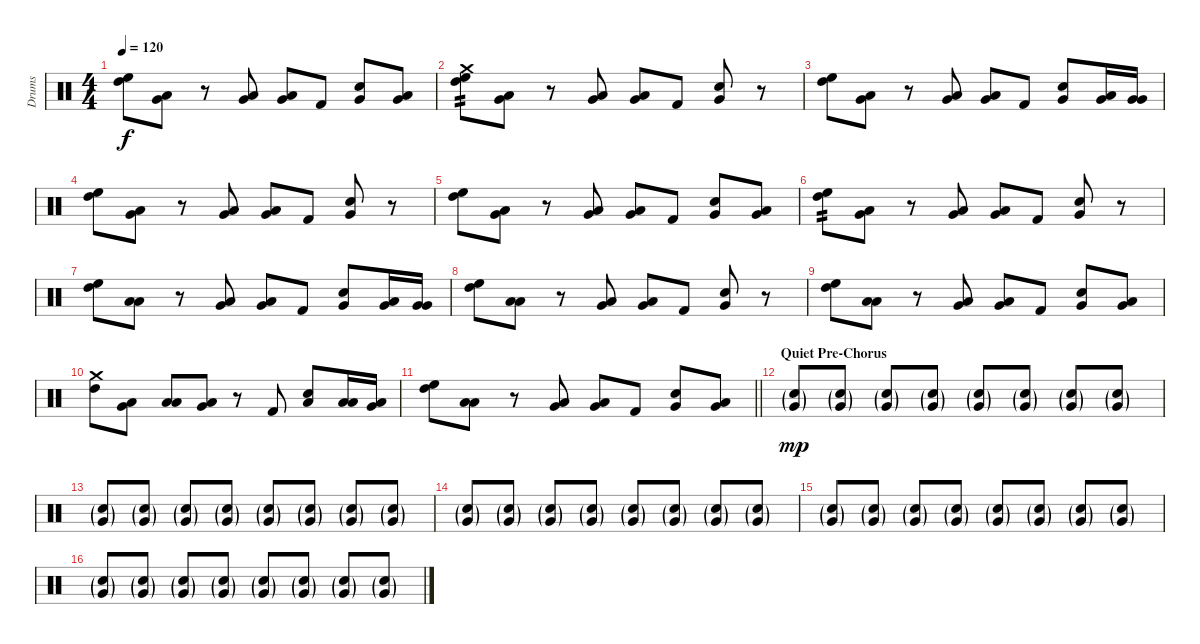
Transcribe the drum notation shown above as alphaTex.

\track ("Drums" "Drums") {instrument percussion}
\staff {score}
\articulation defaults
\ts (4 4)
\tempo 120
\clef neutral
\ks c
("High Floor Tom (hit)" "High Tom (hit)").8{dy f} ("Low Floor Tom (hit)" "Very Low Tom (hit)").8 r.8 ("Low Floor Tom (hit)" "Very Low Tom (hit)").8 ("Low Floor Tom (hit)" "Very Low Tom (hit)").8 "Kick (hit) 2".8 ("Very Low Tom (hit)" "Electric Snare (hit)").8 ("Low Floor Tom (hit)" "Very Low Tom (hit)").8 |
("Crash medium (hit)" "High Floor Tom (hit)" "High Tom (hit)").8{tp 2} ("Low Floor Tom (hit)" "Very Low Tom (hit)").8 r.8 ("Low Floor Tom (hit)" "Very Low Tom (hit)").8 ("Low Floor Tom (hit)" "Very Low Tom (hit)").8 "Kick (hit) 2".8 ("Very Low Tom (hit)" "Electric Snare (hit)").8 r.8 |
("High Floor Tom (hit)" "High Tom (hit)").8 ("Low Floor Tom (hit)" "Very Low Tom (hit)").8 r.8 ("Low Floor Tom (hit)" "Very Low Tom (hit)").8 ("Low Floor Tom (hit)" "Very Low Tom (hit)").8 "Kick (hit) 2".8 ("Very Low Tom (hit)" "Electric Snare (hit)").8 ("Low Floor Tom (hit)" "Very Low Tom (hit)").16 ("Very Low Tom (hit)" "Very Low Tom (hit)").16 |
("High Floor Tom (hit)" "High Tom (hit)").8 ("Low Floor Tom (hit)" "Very Low Tom (hit)").8 r.8 ("Low Floor Tom (hit)" "Very Low Tom (hit)").8 ("Low Floor Tom (hit)" "Very Low Tom (hit)").8 "Kick (hit) 2".8 ("Very Low Tom (hit)" "Electric Snare (hit)").8 r.8 |
("High Floor Tom (hit)" "High Tom (hit)").8 ("Low Floor Tom (hit)" "Very Low Tom (hit)").8 r.8 ("Low Floor Tom (hit)" "Very Low Tom (hit)").8 ("Low Floor Tom (hit)" "Very Low Tom (hit)").8 "Kick (hit) 2".8 ("Very Low Tom (hit)" "Electric Snare (hit)").8 ("Low Floor Tom (hit)" "Very Low Tom (hit)").8 |
("High Floor Tom (hit)" "High Tom (hit)").8{tp 2} ("Low Floor Tom (hit)" "Very Low Tom (hit)").8 r.8 ("Low Floor Tom (hit)" "Very Low Tom (hit)").8 ("Low Floor Tom (hit)" "Very Low Tom (hit)").8 "Kick (hit) 2".8 ("Very Low Tom (hit)" "Electric Snare (hit)").8 r.8 |
("High Floor Tom (hit)" "High Tom (hit)").8 ("Low Floor Tom (hit)" "Low Floor Tom (hit)").8 r.8 ("Low Floor Tom (hit)" "Very Low Tom (hit)").8 ("Low Floor Tom (hit)" "Very Low Tom (hit)").8 "Kick (hit) 2".8 ("Very Low Tom (hit)" "Electric Snare (hit)").8 ("Low Floor Tom (hit)" "Very Low Tom (hit)").16 ("Very Low Tom (hit)" "Very Low Tom (hit)").16 |
("High Floor Tom (hit)" "High Tom (hit)").8 ("Low Floor Tom (hit)" "Low Floor Tom (hit)").8 r.8 ("Low Floor Tom (hit)" "Very Low Tom (hit)").8 ("Low Floor Tom (hit)" "Very Low Tom (hit)").8 "Kick (hit) 2".8 ("Very Low Tom (hit)" "Electric Snare (hit)").8 r.8 |
("High Floor Tom (hit)" "High Tom (hit)").8 ("Low Floor Tom (hit)" "Low Floor Tom (hit)").8 r.8 ("Low Floor Tom (hit)" "Very Low Tom (hit)").8 ("Low Floor Tom (hit)" "Very Low Tom (hit)").8 "Kick (hit) 2".8 ("Very Low Tom (hit)" "Electric Snare (hit)").8 ("Low Floor Tom (hit)" "Very Low Tom (hit)").8 |
("Crash medium (hit)" "High Tom (hit)").8 ("Low Floor Tom (hit)" "Very Low Tom (hit)").8 ("Low Floor Tom (hit)" "Low Tom (hit)").8 ("Low Floor Tom (hit)" "Very Low Tom (hit)").8 r.8 "Kick (hit) 2".8 ("Low Tom (hit)" "Electric Snare (hit)").8 ("Low Floor Tom (hit)" "Low Tom (hit)").16 ("Low Floor Tom (hit)" "Very Low Tom (hit)").16 |
\barLineRight lightlight
("High Floor Tom (hit)" "High Tom (hit)").8 ("Low Floor Tom (hit)" "Low Floor Tom (hit)").8 r.8 ("Low Floor Tom (hit)" "Very Low Tom (hit)").8 ("Low Floor Tom (hit)" "Very Low Tom (hit)").8 "Kick (hit) 2".8 ("Very Low Tom (hit)" "Electric Snare (hit)").8 ("Low Floor Tom (hit)" "Very Low Tom (hit)").8 |
\section ("" "Quiet Pre-Chorus")
("Very Low Tom (hit)"{g} "Electric Snare (hit)"{g}).8{dy mp} ("Very Low Tom (hit)"{g} "Electric Snare (hit)"{g}).8 ("Very Low Tom (hit)"{g} "Electric Snare (hit)"{g}).8 ("Very Low Tom (hit)"{g} "Electric Snare (hit)"{g}).8 ("Very Low Tom (hit)"{g} "Electric Snare (hit)"{g}).8 ("Very Low Tom (hit)"{g} "Electric Snare (hit)"{g}).8 ("Very Low Tom (hit)"{g} "Electric Snare (hit)"{g}).8 ("Very Low Tom (hit)"{g} "Electric Snare (hit)"{g}).8 |
("Very Low Tom (hit)"{g} "Electric Snare (hit)"{g}).8 ("Very Low Tom (hit)"{g} "Electric Snare (hit)"{g}).8 ("Very Low Tom (hit)"{g} "Electric Snare (hit)"{g}).8 ("Very Low Tom (hit)"{g} "Electric Snare (hit)"{g}).8 ("Very Low Tom (hit)"{g} "Electric Snare (hit)"{g}).8 ("Very Low Tom (hit)"{g} "Electric Snare (hit)"{g}).8 ("Very Low Tom (hit)"{g} "Electric Snare (hit)"{g}).8 ("Very Low Tom (hit)"{g} "Electric Snare (hit)"{g}).8 |
("Very Low Tom (hit)"{g} "Electric Snare (hit)"{g}).8 ("Very Low Tom (hit)"{g} "Electric Snare (hit)"{g}).8 ("Very Low Tom (hit)"{g} "Electric Snare (hit)"{g}).8 ("Very Low Tom (hit)"{g} "Electric Snare (hit)"{g}).8 ("Very Low Tom (hit)"{g} "Electric Snare (hit)"{g}).8 ("Very Low Tom (hit)"{g} "Electric Snare (hit)"{g}).8 ("Very Low Tom (hit)"{g} "Electric Snare (hit)"{g}).8 ("Very Low Tom (hit)"{g} "Electric Snare (hit)"{g}).8 |
("Very Low Tom (hit)"{g} "Electric Snare (hit)"{g}).8 ("Very Low Tom (hit)"{g} "Electric Snare (hit)"{g}).8 ("Very Low Tom (hit)"{g} "Electric Snare (hit)"{g}).8 ("Very Low Tom (hit)"{g} "Electric Snare (hit)"{g}).8 ("Very Low Tom (hit)"{g} "Electric Snare (hit)"{g}).8 ("Very Low Tom (hit)"{g} "Electric Snare (hit)"{g}).8 ("Very Low Tom (hit)"{g} "Electric Snare (hit)"{g}).8 ("Very Low Tom (hit)"{g} "Electric Snare (hit)"{g}).8 |
("Very Low Tom (hit)"{g} "Electric Snare (hit)"{g}).8 ("Very Low Tom (hit)"{g} "Electric Snare (hit)"{g}).8 ("Very Low Tom (hit)"{g} "Electric Snare (hit)"{g}).8 ("Very Low Tom (hit)"{g} "Electric Snare (hit)"{g}).8 ("Very Low Tom (hit)"{g} "Electric Snare (hit)"{g}).8 ("Very Low Tom (hit)"{g} "Electric Snare (hit)"{g}).8 ("Very Low Tom (hit)"{g} "Electric Snare (hit)"{g}).8 ("Very Low Tom (hit)"{g} "Electric Snare (hit)"{g}).8
